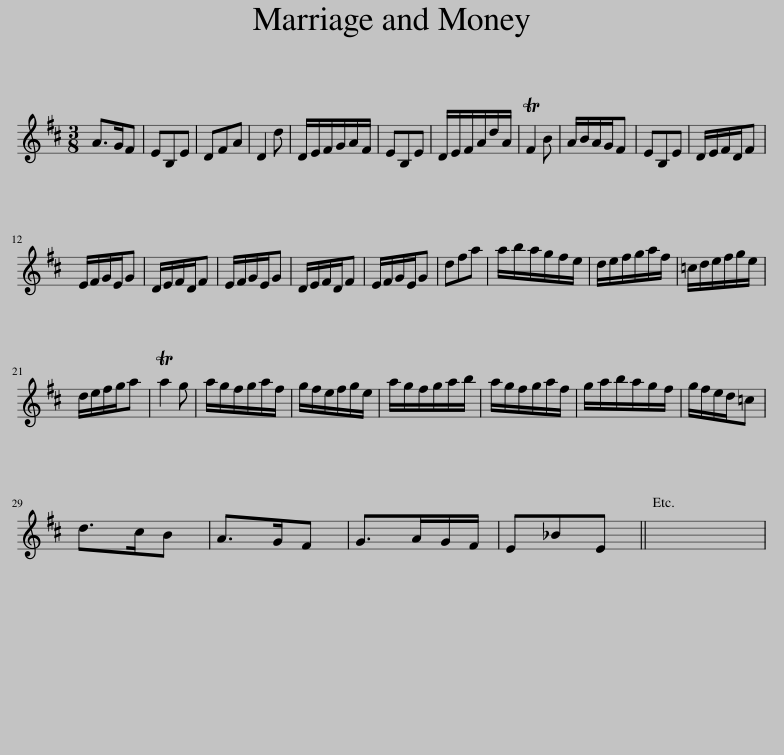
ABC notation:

X:1
L:1/8
M:3/8
I:linebreak $
K:D
V:1 treble
V:1
 A>GF | EB,E | DFA | D2 d | D/E/F/G/A/F/ | %5
 EB,E | D/E/F/A/d/A/ | TF2 B | A/B/A/G/F | EB,E | %10
 D/E/F/D/F |$ E/F/G/E/G | D/E/F/D/F | E/F/G/E/G | D/E/F/D/F | %15
 E/F/G/E/G | dfa | a/b/a/g/f/e/ | d/e/f/g/a/f/ | =c/d/e/f/g/e/ |$ %20
 d/e/f/g/a | Ta2 g | a/g/f/g/a/f/ | g/f/e/f/g/e/ | a/g/f/g/a/b/ | %25
 a/g/f/g/a/f/ | g/a/b/a/g/f/ | g/f/e/d/=c |$ d>cB | A>GF | %30
 G>AG/F/ | E_BE || x3 | %33
